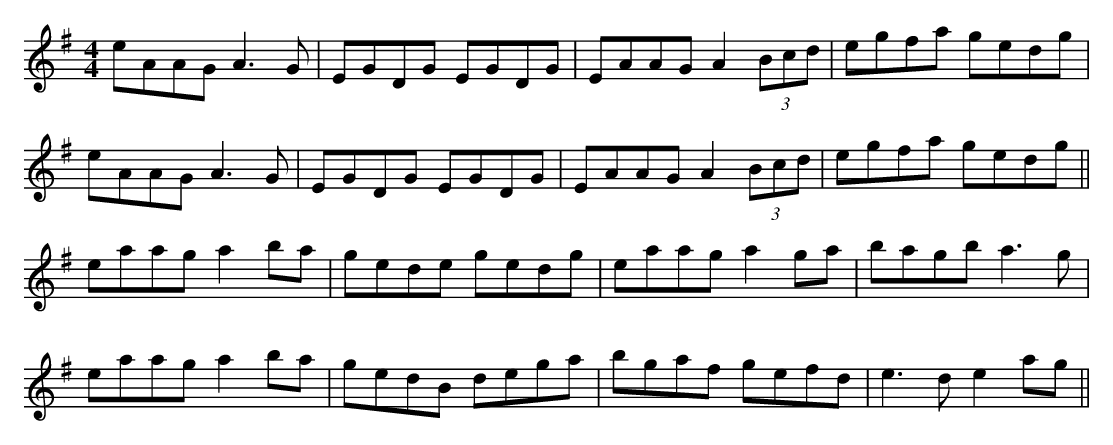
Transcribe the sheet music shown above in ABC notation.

X:1
M:4/4
K:Ador
eAAG A3G|EGDG EGDG|EAAG A2 (3Bcd|egfa gedg|
eAAG A3G|EGDG EGDG|EAAG A2 (3Bcd|egfa gedg||
eaag a2ba|gede gedg|eaag a2ga|bagb a3g|
eaag a2ba|gedB dega|bgaf gefd|e3d e2ag||
